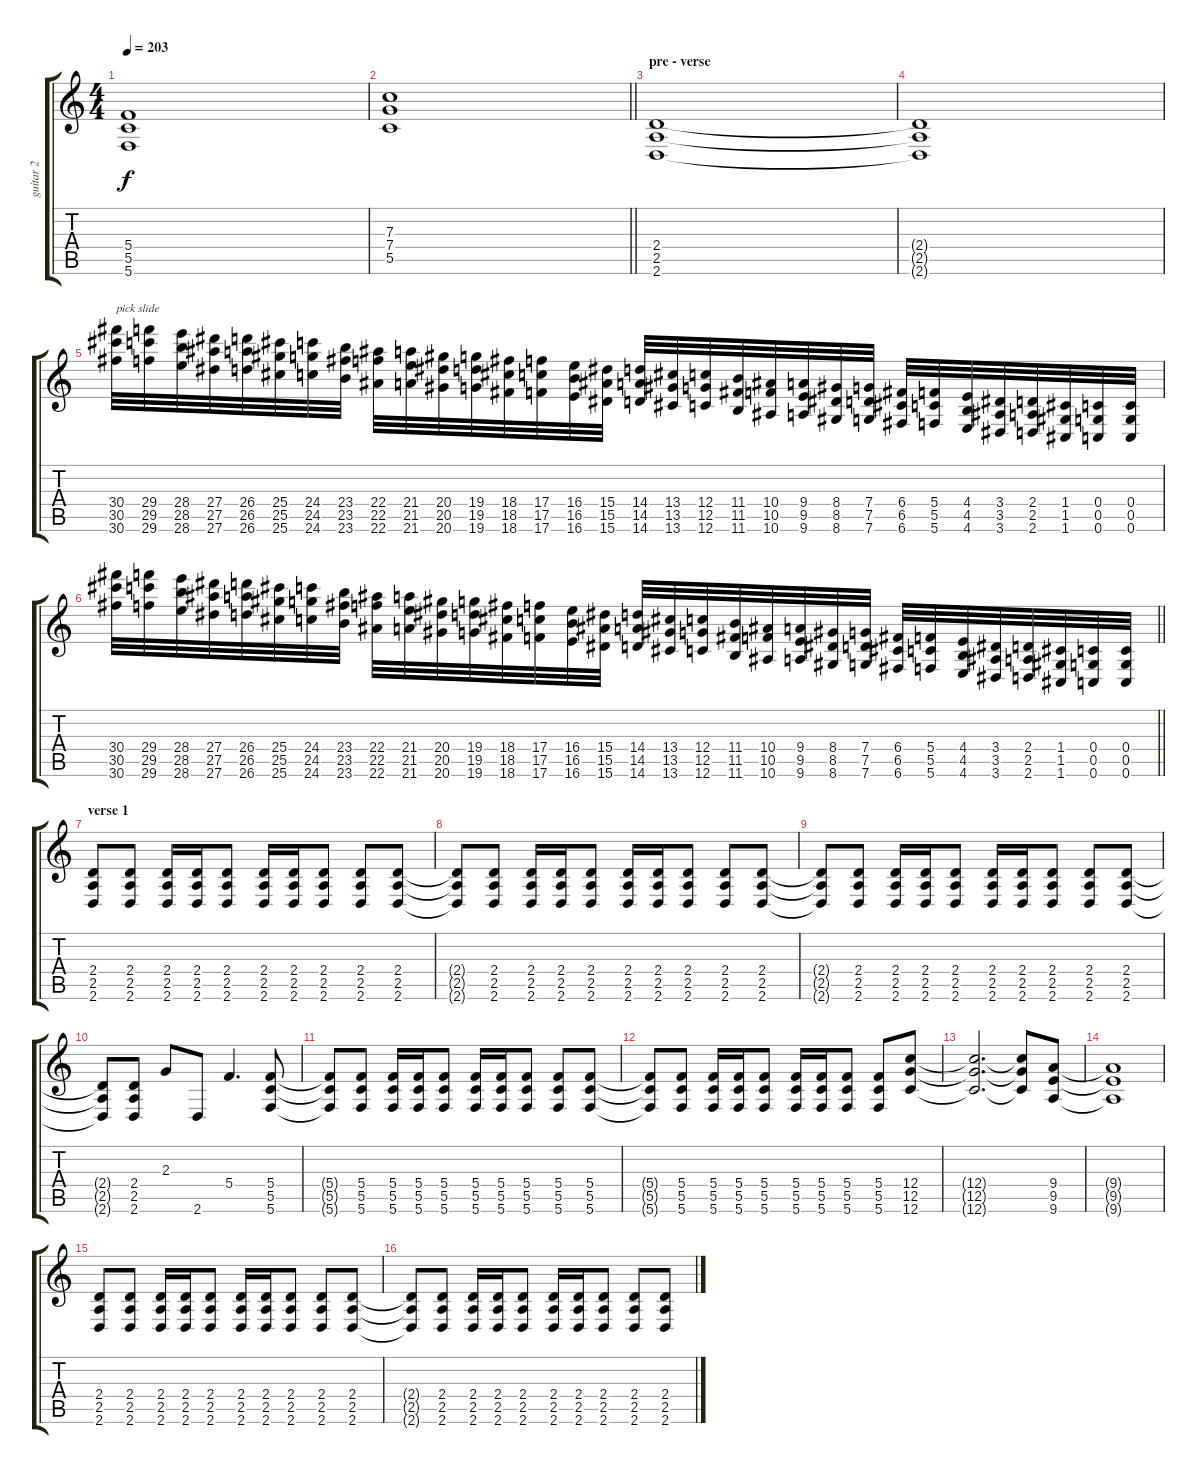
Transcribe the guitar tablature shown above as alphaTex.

\track ("guitar 2" "guitar 2") {instrument distortionguitar}
\staff {score tabs}
\tuning (D4 A3 F3 C3 G2 C2) {hide}
\ts (4 4)
\tempo 203
\clef g2
\ks c
(5.4 5.5 5.6).1{dy f} |
\barLineRight lightlight
(7.3 7.4 5.5).1 |
\section ("" "pre - verse")
(2.4 2.5 2.6).1 |
(2.4{t} 2.5{t} 2.6{t}).1 |
(30.4 30.5 30.6).32{txt "pick slide"} (29.4 29.5 29.6).32 (28.4 28.5 28.6).32 (27.4 27.5 27.6).32 (26.4 26.5 26.6).32 (25.4 25.5 25.6).32 (24.4 24.5 24.6).32 (23.4 23.5 23.6).32 (22.4 22.5 22.6).32 (21.4 21.5 21.6).32 (20.4 20.5 20.6).32 (19.4 19.5 19.6).32 (18.4 18.5 18.6).32 (17.4 17.5 17.6).32 (16.4 16.5 16.6).32 (15.4 15.5 15.6).32 (14.4 14.5 14.6).32 (13.4 13.5 13.6).32 (12.4 12.5 12.6).32 (11.4 11.5 11.6).32 (10.4 10.5 10.6).32 (9.4 9.5 9.6).32 (8.4 8.5 8.6).32 (7.4 7.5 7.6).32 (6.4 6.5 6.6).32 (5.4 5.5 5.6).32 (4.4 4.5 4.6).32 (3.4 3.5 3.6).32 (2.4 2.5 2.6).32 (1.4 1.5 1.6).32 (0.4 0.5 0.6).32 (0.4 0.5 0.6).32 |
\barLineRight lightlight
(30.4 30.5 30.6).32 (29.4 29.5 29.6).32 (28.4 28.5 28.6).32 (27.4 27.5 27.6).32 (26.4 26.5 26.6).32 (25.4 25.5 25.6).32 (24.4 24.5 24.6).32 (23.4 23.5 23.6).32 (22.4 22.5 22.6).32 (21.4 21.5 21.6).32 (20.4 20.5 20.6).32 (19.4 19.5 19.6).32 (18.4 18.5 18.6).32 (17.4 17.5 17.6).32 (16.4 16.5 16.6).32 (15.4 15.5 15.6).32 (14.4 14.5 14.6).32 (13.4 13.5 13.6).32 (12.4 12.5 12.6).32 (11.4 11.5 11.6).32 (10.4 10.5 10.6).32 (9.4 9.5 9.6).32 (8.4 8.5 8.6).32 (7.4 7.5 7.6).32 (6.4 6.5 6.6).32 (5.4 5.5 5.6).32 (4.4 4.5 4.6).32 (3.4 3.5 3.6).32 (2.4 2.5 2.6).32 (1.4 1.5 1.6).32 (0.4 0.5 0.6).32 (0.4 0.5 0.6).32 |
\section ("" "verse 1")
(2.4 2.5 2.6).8 (2.4 2.5 2.6).8 (2.4 2.5 2.6).16 (2.4 2.5 2.6).16 (2.4 2.5 2.6).8 (2.4 2.5 2.6).16 (2.4 2.5 2.6).16 (2.4 2.5 2.6).8 (2.4 2.5 2.6).8 (2.4 2.5 2.6).8 |
(2.4{t} 2.5{t} 2.6{t}).8 (2.4 2.5 2.6).8 (2.4 2.5 2.6).16 (2.4 2.5 2.6).16 (2.4 2.5 2.6).8 (2.4 2.5 2.6).16 (2.4 2.5 2.6).16 (2.4 2.5 2.6).8 (2.4 2.5 2.6).8 (2.4 2.5 2.6).8 |
(2.4{t} 2.5{t} 2.6{t}).8 (2.4 2.5 2.6).8 (2.4 2.5 2.6).16 (2.4 2.5 2.6).16 (2.4 2.5 2.6).8 (2.4 2.5 2.6).16 (2.4 2.5 2.6).16 (2.4 2.5 2.6).8 (2.4 2.5 2.6).8 (2.4 2.5 2.6).8 |
(2.4{t} 2.5{t} 2.6{t}).8 (2.4 2.5 2.6).8 2.3.8 2.6.8 5.4.4{d} (5.4 5.5 5.6).8 |
(5.4{t} 5.5{t} 5.6{t}).8 (5.4 5.5 5.6).8 (5.4 5.5 5.6).16 (5.4 5.5 5.6).16 (5.4 5.5 5.6).8 (5.4 5.5 5.6).16 (5.4 5.5 5.6).16 (5.4 5.5 5.6).8 (5.4 5.5 5.6).8 (5.4 5.5 5.6).8 |
(5.4{t} 5.5{t} 5.6{t}).8 (5.4 5.5 5.6).8 (5.4 5.5 5.6).16 (5.4 5.5 5.6).16 (5.4 5.5 5.6).8 (5.4 5.5 5.6).16 (5.4 5.5 5.6).16 (5.4 5.5 5.6).8 (5.4 5.5 5.6).8 (12.4 12.5 12.6).8 |
(12.4{t} 12.5{t} 12.6{t}).2{d} (12.4{t} 12.5{t} 12.6{t}).8 (9.4 9.5 9.6).8 |
(9.4{t} 9.5{t} 9.6{t}).1 |
(2.4 2.5 2.6).8 (2.4 2.5 2.6).8 (2.4 2.5 2.6).16 (2.4 2.5 2.6).16 (2.4 2.5 2.6).8 (2.4 2.5 2.6).16 (2.4 2.5 2.6).16 (2.4 2.5 2.6).8 (2.4 2.5 2.6).8 (2.4 2.5 2.6).8 |
(2.4{t} 2.5{t} 2.6{t}).8 (2.4 2.5 2.6).8 (2.4 2.5 2.6).16 (2.4 2.5 2.6).16 (2.4 2.5 2.6).8 (2.4 2.5 2.6).16 (2.4 2.5 2.6).16 (2.4 2.5 2.6).8 (2.4 2.5 2.6).8 (2.4 2.5 2.6).8
